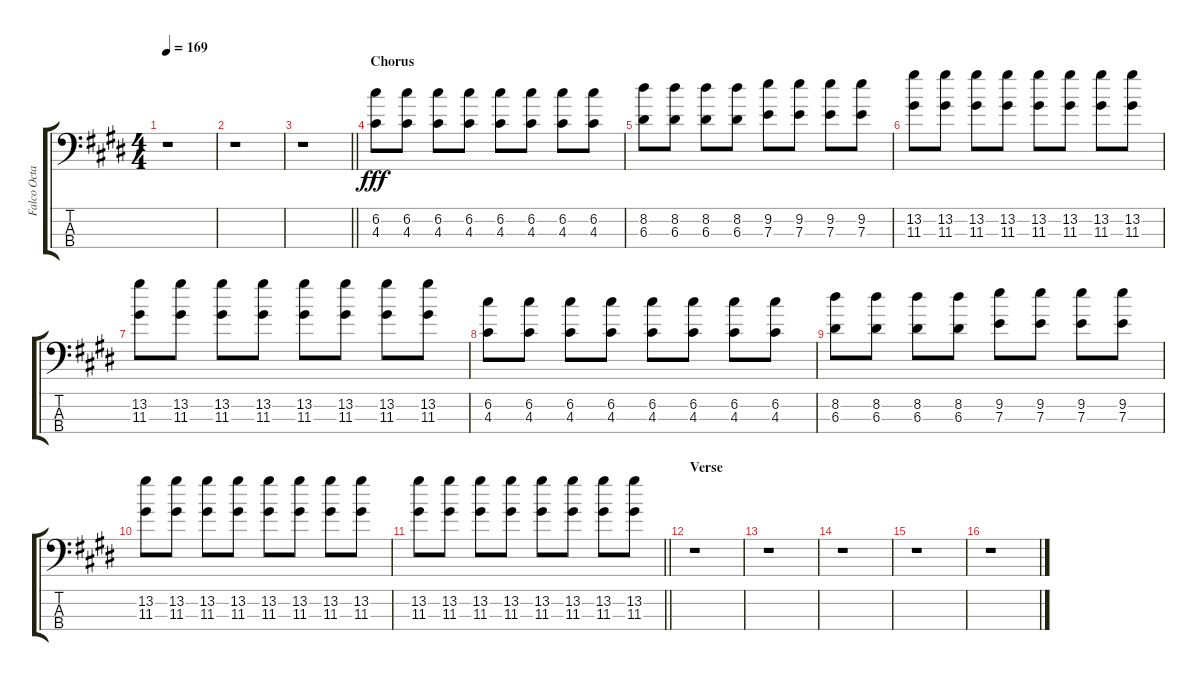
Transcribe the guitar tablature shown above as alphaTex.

\track ("Falco Octave" "Falco Octa") {instrument overdrivenguitar}
\staff {score tabs}
\tuning (E4 G3 A2 A1) {hide}
\ts (4 4)
\tempo 169
\clef f4
\ks c#minor
r.1{dy fff} |
r.1 |
\barLineRight lightlight
r.1 |
\section ("" "Chorus")
(6.2 4.3).8 (6.2 4.3).8 (6.2 4.3).8 (6.2 4.3).8 (6.2 4.3).8 (6.2 4.3).8 (6.2 4.3).8 (6.2 4.3).8 |
(8.2 6.3).8 (8.2 6.3).8 (8.2 6.3).8 (8.2 6.3).8 (9.2 7.3).8 (9.2 7.3).8 (9.2 7.3).8 (9.2 7.3).8 |
(13.2 11.3).8 (13.2 11.3).8 (13.2 11.3).8 (13.2 11.3).8 (13.2 11.3).8 (13.2 11.3).8 (13.2 11.3).8 (13.2 11.3).8 |
(13.2 11.3).8 (13.2 11.3).8 (13.2 11.3).8 (13.2 11.3).8 (13.2 11.3).8 (13.2 11.3).8 (13.2 11.3).8 (13.2 11.3).8 |
(6.2 4.3).8 (6.2 4.3).8 (6.2 4.3).8 (6.2 4.3).8 (6.2 4.3).8 (6.2 4.3).8 (6.2 4.3).8 (6.2 4.3).8 |
(8.2 6.3).8 (8.2 6.3).8 (8.2 6.3).8 (8.2 6.3).8 (9.2 7.3).8 (9.2 7.3).8 (9.2 7.3).8 (9.2 7.3).8 |
(13.2 11.3).8 (13.2 11.3).8 (13.2 11.3).8 (13.2 11.3).8 (13.2 11.3).8 (13.2 11.3).8 (13.2 11.3).8 (13.2 11.3).8 |
\barLineRight lightlight
(13.2 11.3).8 (13.2 11.3).8 (13.2 11.3).8 (13.2 11.3).8 (13.2 11.3).8 (13.2 11.3).8 (13.2 11.3).8 (13.2 11.3).8 |
\section ("" "Verse")
r.1 |
r.1 |
r.1 |
r.1 |
r.1
